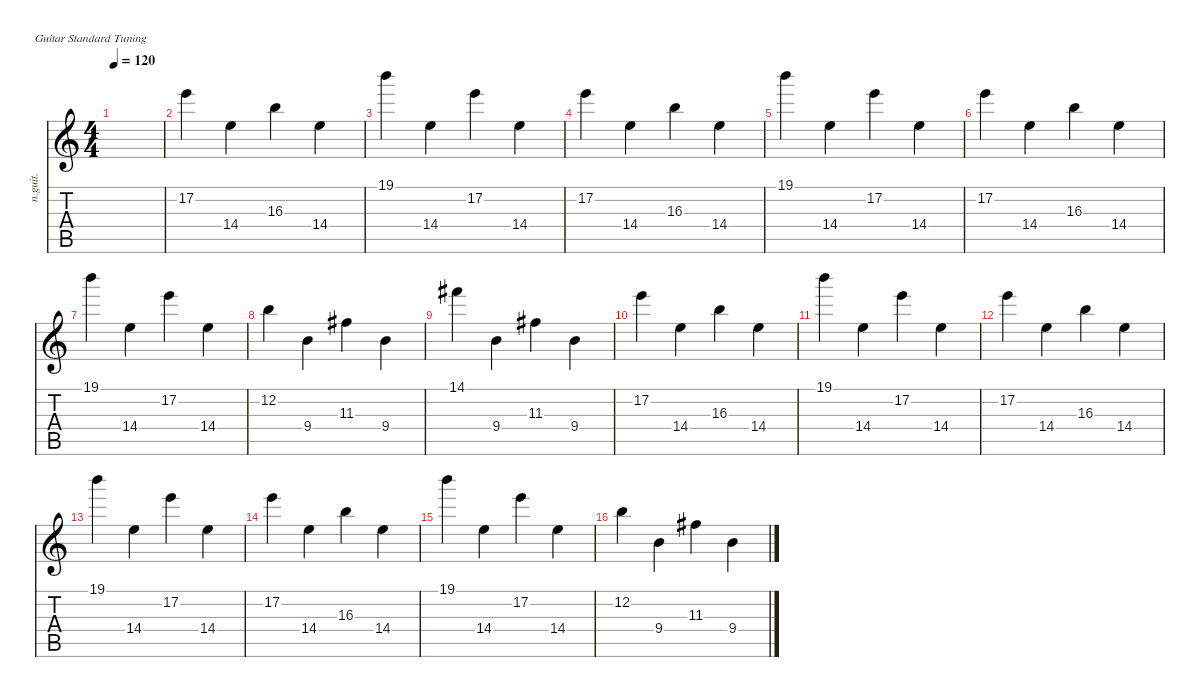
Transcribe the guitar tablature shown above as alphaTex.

\defaultSystemsLayout 4
\hideDynamics
\bracketExtendMode nobrackets
\otherSystemsTrackNameOrientation horizontal
\track ("Nylon Guitar" "n.guit.") {instrument acousticguitarnylon}
\staff {score tabs}
\tuning (E4 B3 G3 D3 A2 E2)
\ts (4 4)
\tempo 120
\clef g2
\ks c
|
17.2.4{beam Down} 14.4.4{beam Down} 16.3.4{beam Down} 14.4.4{beam Down} |
19.1.4{beam Down} 14.4.4{beam Down} 17.2.4{beam Down} 14.4.4{beam Down} |
17.2.4{beam Down} 14.4.4{beam Down} 16.3.4{beam Down} 14.4.4{beam Down} |
19.1.4{beam Down} 14.4.4{beam Down} 17.2.4{beam Down} 14.4.4{beam Down} |
17.2.4{beam Down} 14.4.4{beam Down} 16.3.4{beam Down} 14.4.4{beam Down} |
19.1.4{beam Down} 14.4.4{beam Down} 17.2.4{beam Down} 14.4.4{beam Down} |
12.2.4{beam Down} 9.4.4{beam Down} 11.3{acc #}.4{beam Down} 9.4.4{beam Down} |
14.1{acc #}.4{beam Down} 9.4.4{beam Down} 11.3{acc #}.4{beam Down} 9.4.4{beam Down} |
17.2.4{beam Down} 14.4.4{beam Down} 16.3.4{beam Down} 14.4.4{beam Down} |
19.1.4{beam Down} 14.4.4{beam Down} 17.2.4{beam Down} 14.4.4{beam Down} |
17.2.4{beam Down} 14.4.4{beam Down} 16.3.4{beam Down} 14.4.4{beam Down} |
19.1.4{beam Down} 14.4.4{beam Down} 17.2.4{beam Down} 14.4.4{beam Down} |
17.2.4{beam Down} 14.4.4{beam Down} 16.3.4{beam Down} 14.4.4{beam Down} |
19.1.4{beam Down} 14.4.4{beam Down} 17.2.4{beam Down} 14.4.4{beam Down} |
12.2.4{beam Down} 9.4.4{beam Down} 11.3{acc #}.4{beam Down} 9.4.4{beam Down}
